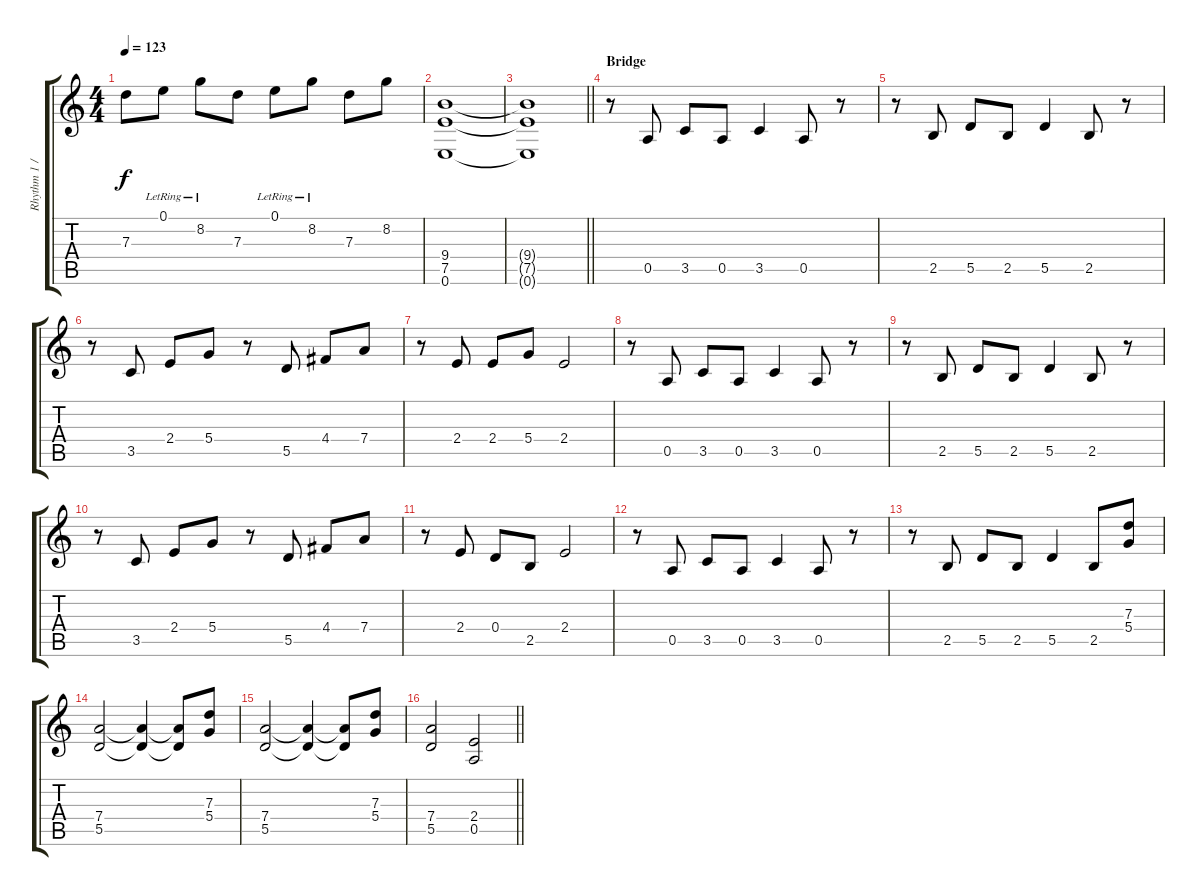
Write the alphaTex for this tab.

\track ("Rhythm 1 / Lead" "Rhythm 1 /") {instrument overdrivenguitar}
\staff {score tabs}
\tuning (E4 B3 G3 D3 A2 E2) {hide}
\ts (4 4)
\tempo 123
\clef g2
\ks c
7.3.8{dy f} 0.1{lr}.8 8.2{lr}.8 7.3.8 0.1{lr}.8 8.2{lr}.8 7.3.8 8.2.8 |
(9.4 7.5 0.6).1 |
\barLineRight lightlight
(9.4{t} 7.5{t} 0.6{t}).1 |
\section ("" "Bridge")
r.8 0.5.8 3.5.8 0.5.8 3.5.4 0.5.8 r.8 |
r.8 2.5.8 5.5.8 2.5.8 5.5.4 2.5.8 r.8 |
r.8 3.5.8 2.4.8 5.4.8 r.8 5.5.8 4.4.8 7.4.8 |
r.8 2.4.8 2.4.8 5.4.8 2.4.2 |
r.8 0.5.8 3.5.8 0.5.8 3.5.4 0.5.8 r.8 |
r.8 2.5.8 5.5.8 2.5.8 5.5.4 2.5.8 r.8 |
r.8 3.5.8 2.4.8 5.4.8 r.8 5.5.8 4.4.8 7.4.8 |
r.8 2.4.8 0.4.8 2.5.8 2.4.2 |
r.8 0.5.8 3.5.8 0.5.8 3.5.4 0.5.8 r.8 |
r.8 2.5.8 5.5.8 2.5.8 5.5.4 2.5.8 (7.3 5.4).8 |
(7.4 5.5).2 (7.4{t} 5.5{t}).4 (7.4{t} 5.5{t}).8 (7.3 5.4).8 |
(7.4 5.5).2 (7.4{t} 5.5{t}).4 (7.4{t} 5.5{t}).8 (7.3 5.4).8 |
\barLineRight lightlight
(7.4 5.5).2 (2.4 0.5).2
